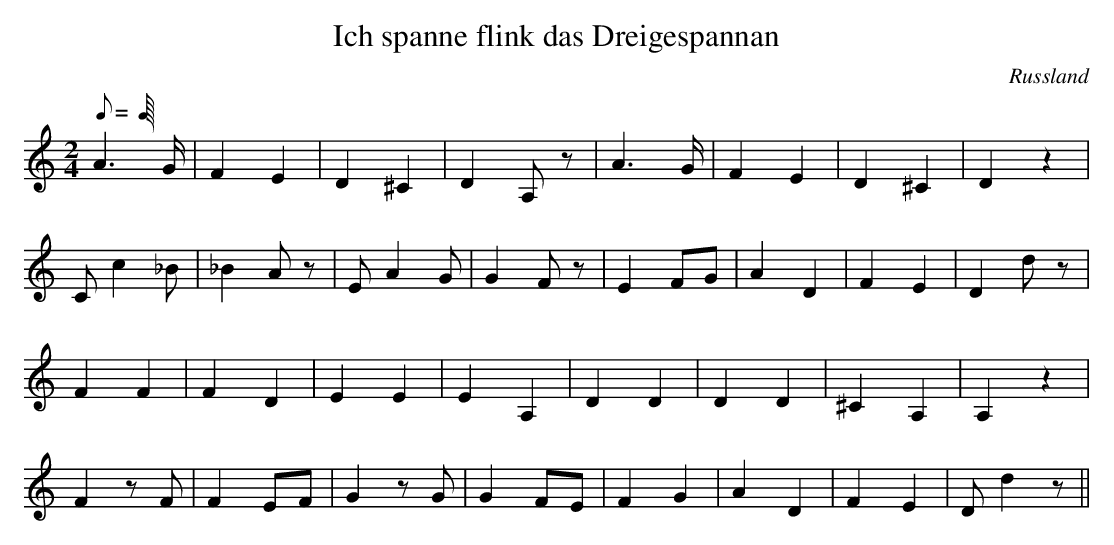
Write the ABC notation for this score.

X:1
T:Ich spanne flink das Dreigespannan
L:1/8
M:2/4
Q:C4=90
O:Russland
K:C
A2>G|F2 E2| D2 ^C2|D2 A, z|A2>G|F2 E2| D2 ^C2|D2 z2|
C c2 _B|_B2 A z |E A2 G| G2 F z |E2 FG| A2 D2| F2 E2| D2 d z|
F2 F2 | F2 D2 | E2 E2 | E2 A,2| D2 D2 | D2 D2|^C2 A,2| A,2 z2|
F2 z F|F2 EF|G2 z G| G2 FE|F2 G2|A2 D2|F2 E2| D d2 z||
